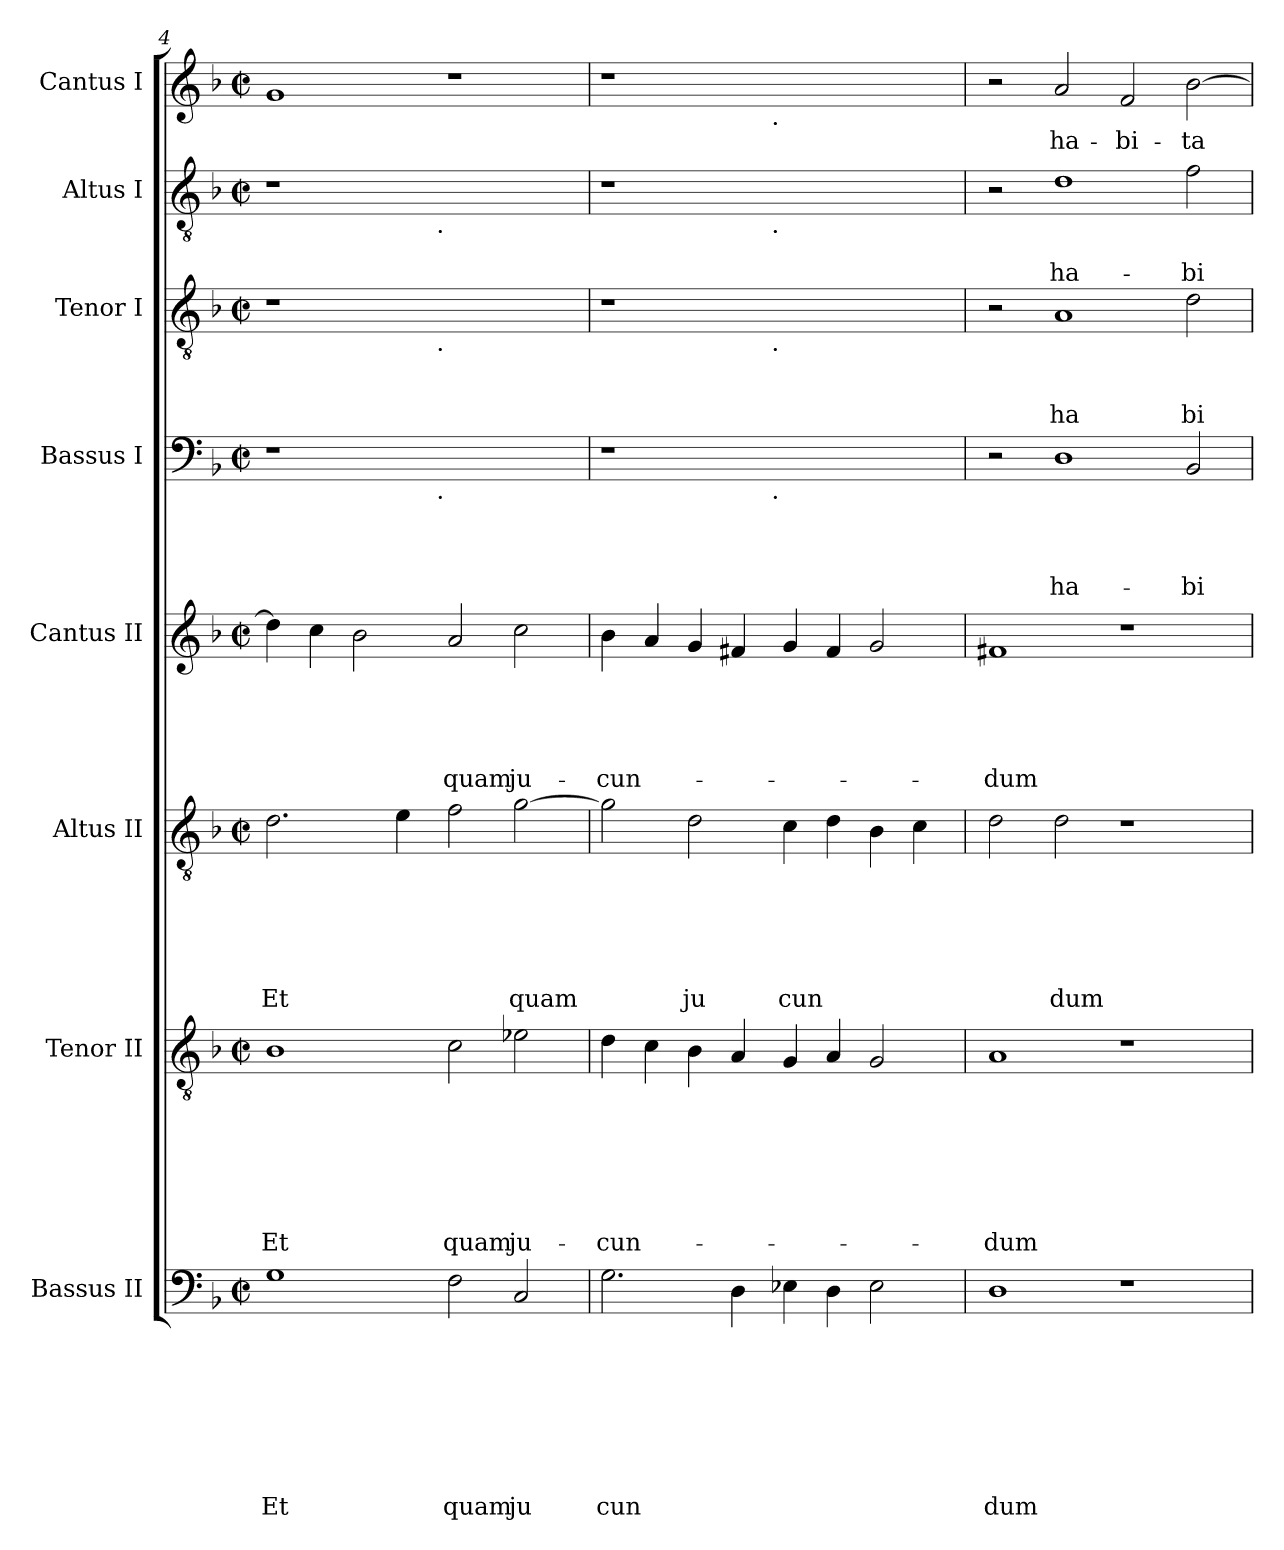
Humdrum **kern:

**kern	**text	**text	**text	**text	**text	**text	**text	**text	**kern	**text	**text	**text	**text	**text	**text	**text	**kern	**text	**text	**text	**text	**text	**text	**kern	**text	**text	**text	**text	**text	**kern	**text	**text	**text	**text	**kern	**text	**text	**text	**kern	**text	**text	**kern	**text
*part8	*part8	*part8	*part8	*part8	*part8	*part8	*part8	*part8	*part7	*part7	*part7	*part7	*part7	*part7	*part7	*part7	*part6	*part6	*part6	*part6	*part6	*part6	*part6	*part5	*part5	*part5	*part5	*part5	*part5	*part4	*part4	*part4	*part4	*part4	*part3	*part3	*part3	*part3	*part2	*part2	*part2	*part1	*part1
*staff8	*staff8	*staff8	*staff8	*staff8	*staff8	*staff8	*staff8	*staff8	*staff7	*staff7	*staff7	*staff7	*staff7	*staff7	*staff7	*staff7	*staff6	*staff6	*staff6	*staff6	*staff6	*staff6	*staff6	*staff5	*staff5	*staff5	*staff5	*staff5	*staff5	*staff4	*staff4	*staff4	*staff4	*staff4	*staff3	*staff3	*staff3	*staff3	*staff2	*staff2	*staff2	*staff1	*staff1
*I"Bassus II	*	*	*	*	*	*	*	*	*I"Tenor II	*	*	*	*	*	*	*	*I"Altus II	*	*	*	*	*	*	*I"Cantus II	*	*	*	*	*	*I"Bassus I	*	*	*	*	*I"Tenor I	*	*	*	*I"Altus I	*	*	*I"Cantus I	*
*clefF4	*	*	*	*	*	*	*	*	*clefGv2	*	*	*	*	*	*	*	*clefGv2	*	*	*	*	*	*	*clefG2	*	*	*	*	*	*clefF4	*	*	*	*	*clefGv2	*	*	*	*clefGv2	*	*	*clefG2	*
*k[b-]	*	*	*	*	*	*	*	*	*k[b-]	*	*	*	*	*	*	*	*k[b-]	*	*	*	*	*	*	*k[b-]	*	*	*	*	*	*k[b-]	*	*	*	*	*k[b-]	*	*	*	*k[b-]	*	*	*k[b-]	*
*F:	*	*	*	*	*	*	*	*	*F:	*	*	*	*	*	*	*	*F:	*	*	*	*	*	*	*F:	*	*	*	*	*	*F:	*	*	*	*	*F:	*	*	*	*F:	*	*	*F:	*
*M2/2	*	*	*	*	*	*	*	*	*M2/2	*	*	*	*	*	*	*	*M2/2	*	*	*	*	*	*	*M2/2	*	*	*	*	*	*M2/2	*	*	*	*	*M2/2	*	*	*	*M2/2	*	*	*M2/2	*
*met(c|)	*	*	*	*	*	*	*	*	*met(c|)	*	*	*	*	*	*	*	*met(c|)	*	*	*	*	*	*	*met(c|)	*	*	*	*	*	*met(c|)	*	*	*	*	*met(c|)	*	*	*	*met(c|)	*	*	*met(c|)	*
=4	=4	=4	=4	=4	=4	=4	=4	=4	=4	=4	=4	=4	=4	=4	=4	=4	=4	=4	=4	=4	=4	=4	=4	=4	=4	=4	=4	=4	=4	=4	=4	=4	=4	=4	=4	=4	=4	=4	=4	=4	=4	=4	=4
!	!	!	!	!	!	!	!	!LO:LY:b	!	!	!	!	!	!	!	!LO:LY:b	!	!	!	!	!	!	!LO:LY:b	!	!	!	!	!	!	!	!	!	!	!	!	!	!	!	!	!	!	!	!
*	*	*	*	*	*	*	*	*	*	*	*	*	*	*	*	*	*	*	*	*	*	*	*	*	*	*	*	*	*	*^	*	*	*	*	*^	*	*	*	*^	*	*	*	*
1G	.	.	.	.	.	.	.	Et	1B-	.	.	.	.	.	.	Et	2.d\	.	.	.	.	.	Et	4dd\]	.	.	.	.	.	1r	2ryy	.	.	.	.	1r	2ryy	.	.	.	1r	2ryy	.	.	1g	.
.	.	.	.	.	.	.	.	.	.	.	.	.	.	.	.	.	.	.	.	.	.	.	.	4cc\	.	.	.	.	.	.	.	.	.	.	.	.	.	.	.	.	.	.	.	.	.	.
.	.	.	.	.	.	.	.	.	.	.	.	.	.	.	.	.	.	.	.	.	.	.	.	2b-\	.	.	.	.	.	.	4...ryy	.	.	.	.	.	4...ryy	.	.	.	.	4...ryy	.	.	.	.
.	.	.	.	.	.	.	.	.	.	.	.	.	.	.	.	.	4e\	.	.	.	.	.	.	.	.	.	.	.	.	.	.	.	.	.	.	.	.	.	.	.	.	.	.	.	.	.
!	!	!	!	!	!	!	!	!	!	!	!	!	!	!	!	!	!	!	!	!	!	!	!	!	!	!	!	!	!	!	!	!	!	!	!	!	!	!	!	!	!	!LO:TX:b:t=.	!	!	!	!
!	!	!	!	!	!	!	!	!	!	!	!	!	!	!	!	!	!	!	!	!	!	!	!	!	!	!	!	!	!	!	!	!	!	!	!	!	!LO:TX:b:t=.	!	!	!	!	!	!	!	!	!
!	!	!	!	!	!	!	!	!	!	!	!	!	!	!	!	!	!	!	!	!	!	!	!	!	!	!	!	!	!	!	!LO:TX:b:t=.	!	!	!	!	!	!	!	!	!	!	!	!	!	!	!
.	.	.	.	.	.	.	.	.	.	.	.	.	.	.	.	.	.	.	.	.	.	.	.	.	.	.	.	.	.	.	1ryy	.	.	.	.	.	1ryy	.	.	.	.	1ryy	.	.	.	.
!	!	!	!	!	!	!	!	!LO:LY:b	!	!	!	!	!	!	!	!LO:LY:b	!	!	!	!	!	!	!	!	!	!	!	!	!LO:LY:b	!	!	!	!	!	!	!	!	!	!	!	!	!	!	!	!	!
2F\	.	.	.	.	.	.	.	quam	2c\	.	.	.	.	.	.	quam	2f\	.	.	.	.	.	.	2a/	.	.	.	.	quam	1ryy	.	.	.	.	.	1ryy	.	.	.	.	1ryy	.	.	.	1r	.
!	!	!	!	!	!	!	!	!LO:LY:b	!	!	!	!	!	!	!	!LO:LY:b	!	!	!	!	!	!	!LO:LY:b	!	!	!	!	!	!LO:LY:b	!	!	!	!	!	!	!	!	!	!	!	!	!	!	!	!	!
2C/	.	.	.	.	.	.	.	ju	2e-X\	.	.	.	.	.	.	ju-	[>2g\	.	.	.	.	.	quam	2cc\	.	.	.	.	ju-	.	.	.	.	.	.	.	.	.	.	.	.	.	.	.	.	.
.	.	.	.	.	.	.	.	.	.	.	.	.	.	.	.	.	.	.	.	.	.	.	.	.	.	.	.	.	.	.	32ryy	.	.	.	.	.	32ryy	.	.	.	.	32ryy	.	.	.	.
=5	=5	=5	=5	=5	=5	=5	=5	=5	=5	=5	=5	=5	=5	=5	=5	=5	=5	=5	=5	=5	=5	=5	=5	=5	=5	=5	=5	=5	=5	=5	=5	=5	=5	=5	=5	=5	=5	=5	=5	=5	=5	=5	=5	=5	=5	=5
!	!	!	!	!	!	!	!	!LO:LY:b	!	!	!	!	!	!	!	!LO:LY:b	!	!	!	!	!	!	!	!	!	!	!	!	!LO:LY:b	!	!	!	!	!	!	!	!	!	!	!	!	!	!	!	!	!
*	*	*	*	*	*	*	*	*	*	*	*	*	*	*	*	*	*	*	*	*	*	*	*	*	*	*	*	*	*	*	*	*	*	*	*	*	*	*	*	*	*	*	*	*	*^	*
2.G\	.	.	.	.	.	.	.	cun	4d\	.	.	.	.	.	.	-cun-	2g\]	.	.	.	.	.	.	4b-\	.	.	.	.	-cun-	1r	2ryy	.	.	.	.	1r	2ryy	.	.	.	1r	2ryy	.	.	1r	2ryy	.
.	.	.	.	.	.	.	.	.	4c\	.	.	.	.	.	.	.	.	.	.	.	.	.	.	4a/	.	.	.	.	.	.	.	.	.	.	.	.	.	.	.	.	.	.	.	.	.	.	.
!	!	!	!	!	!	!	!	!	!	!	!	!	!	!	!	!	!	!	!	!	!	!	!LO:LY:b	!	!	!	!	!	!	!	!	!	!	!	!	!	!	!	!	!	!	!	!	!	!	!	!
.	.	.	.	.	.	.	.	.	4B-\	.	.	.	.	.	.	.	2d\	.	.	.	.	.	ju	4g/	.	.	.	.	.	.	4...ryy	.	.	.	.	.	4...ryy	.	.	.	.	4...ryy	.	.	.	4...ryy	.
4D\	.	.	.	.	.	.	.	.	4A/	.	.	.	.	.	.	.	.	.	.	.	.	.	.	4f#X/	.	.	.	.	.	.	.	.	.	.	.	.	.	.	.	.	.	.	.	.	.	.	.
!	!	!	!	!	!	!	!	!	!	!	!	!	!	!	!	!	!	!	!	!	!	!	!	!	!	!	!	!	!	!	!	!	!	!	!	!	!	!	!	!	!	!	!	!	!	!LO:TX:b:t=.	!
!	!	!	!	!	!	!	!	!	!	!	!	!	!	!	!	!	!	!	!	!	!	!	!	!	!	!	!	!	!	!	!	!	!	!	!	!	!	!	!	!	!	!LO:TX:b:t=.	!	!	!	!	!
!	!	!	!	!	!	!	!	!	!	!	!	!	!	!	!	!	!	!	!	!	!	!	!	!	!	!	!	!	!	!	!	!	!	!	!	!	!LO:TX:b:t=.	!	!	!	!	!	!	!	!	!	!
!	!	!	!	!	!	!	!	!	!	!	!	!	!	!	!	!	!	!	!	!	!	!	!	!	!	!	!	!	!	!	!LO:TX:b:t=.	!	!	!	!	!	!	!	!	!	!	!	!	!	!	!	!
.	.	.	.	.	.	.	.	.	.	.	.	.	.	.	.	.	.	.	.	.	.	.	.	.	.	.	.	.	.	.	1ryy	.	.	.	.	.	1ryy	.	.	.	.	1ryy	.	.	.	1ryy	.
!	!	!	!	!	!	!	!	!	!	!	!	!	!	!	!	!	!	!	!	!	!	!	!LO:LY:b	!	!	!	!	!	!	!	!	!	!	!	!	!	!	!	!	!	!	!	!	!	!	!	!
4E-X\	.	.	.	.	.	.	.	.	4G/	.	.	.	.	.	.	.	4c\	.	.	.	.	.	cun	4g/	.	.	.	.	.	1ryy	.	.	.	.	.	1ryy	.	.	.	.	1ryy	.	.	.	1ryy	.	.
4D\	.	.	.	.	.	.	.	.	4A/	.	.	.	.	.	.	.	4d\	.	.	.	.	.	.	4f#/	.	.	.	.	.	.	.	.	.	.	.	.	.	.	.	.	.	.	.	.	.	.	.
2E-\	.	.	.	.	.	.	.	.	2G/	.	.	.	.	.	.	.	4B-\	.	.	.	.	.	.	2g/	.	.	.	.	.	.	.	.	.	.	.	.	.	.	.	.	.	.	.	.	.	.	.
.	.	.	.	.	.	.	.	.	.	.	.	.	.	.	.	.	4c\	.	.	.	.	.	.	.	.	.	.	.	.	.	.	.	.	.	.	.	.	.	.	.	.	.	.	.	.	.	.
.	.	.	.	.	.	.	.	.	.	.	.	.	.	.	.	.	.	.	.	.	.	.	.	.	.	.	.	.	.	.	32ryy	.	.	.	.	.	32ryy	.	.	.	.	32ryy	.	.	.	32ryy	.
!!LO:LB:g=z
=6	=6	=6	=6	=6	=6	=6	=6	=6	=6	=6	=6	=6	=6	=6	=6	=6	=6	=6	=6	=6	=6	=6	=6	=6	=6	=6	=6	=6	=6	=6	=6	=6	=6	=6	=6	=6	=6	=6	=6	=6	=6	=6	=6	=6	=6	=6	=6
!	!	!	!	!	!	!	!	!LO:LY:b	!	!	!	!	!	!	!	!LO:LY:b	!	!	!	!	!	!	!	!	!	!	!	!	!LO:LY:b	!	!	!	!	!	!	!	!	!	!	!	!	!	!	!	!	!	!
*	*	*	*	*	*	*	*	*	*	*	*	*	*	*	*	*	*	*	*	*	*	*	*	*	*	*	*	*	*	*v	*v	*	*	*	*	*	*	*	*	*	*v	*v	*	*	*v	*v	*
*	*	*	*	*	*	*	*	*	*	*	*	*	*	*	*	*	*	*	*	*	*	*	*	*	*	*	*	*	*	*	*	*	*	*	*v	*v	*	*	*	*	*	*	*	*
1D	.	.	.	.	.	.	.	dum	1A	.	.	.	.	.	.	-dum	2d\	.	.	.	.	.	.	1f#X	.	.	.	.	-dum	2r	.	.	.	.	2r	.	.	.	2r	.	.	2r	.
!	!	!	!	!	!	!	!	!	!	!	!	!	!	!	!	!	!	!	!	!	!	!	!LO:LY:b	!	!	!	!	!	!	!	!	!	!	!LO:LY:b	!	!	!	!LO:LY:b	!	!	!LO:LY:b	!	!LO:LY:b
.	.	.	.	.	.	.	.	.	.	.	.	.	.	.	.	.	2d\	.	.	.	.	.	dum	.	.	.	.	.	.	1D	.	.	.	ha-	1A	.	.	ha	1d	.	ha-	2a/	ha-
!	!	!	!	!	!	!	!	!	!	!	!	!	!	!	!	!	!	!	!	!	!	!	!	!	!	!	!	!	!	!	!	!	!	!	!	!	!	!	!	!	!	!	!LO:LY:b
1r	.	.	.	.	.	.	.	.	1r	.	.	.	.	.	.	.	1r	.	.	.	.	.	.	1r	.	.	.	.	.	.	.	.	.	.	.	.	.	.	.	.	.	2f/	-bi-
!	!	!	!	!	!	!	!	!	!	!	!	!	!	!	!	!	!	!	!	!	!	!	!	!	!	!	!	!	!	!	!	!	!	!LO:LY:b	!	!	!	!LO:LY:b	!	!	!LO:LY:b	!	!LO:LY:b
.	.	.	.	.	.	.	.	.	.	.	.	.	.	.	.	.	.	.	.	.	.	.	.	.	.	.	.	.	.	2BB-/	.	.	.	-bi-	2d\	.	.	bi	2f\	.	-bi-	[>2b-\	-ta-
=	=	=	=	=	=	=	=	=	=	=	=	=	=	=	=	=	=	=	=	=	=	=	=	=	=	=	=	=	=	=	=	=	=	=	=	=	=	=	=	=	=	=	=
*-	*-	*-	*-	*-	*-	*-	*-	*-	*-	*-	*-	*-	*-	*-	*-	*-	*-	*-	*-	*-	*-	*-	*-	*-	*-	*-	*-	*-	*-	*-	*-	*-	*-	*-	*-	*-	*-	*-	*-	*-	*-	*-	*-
